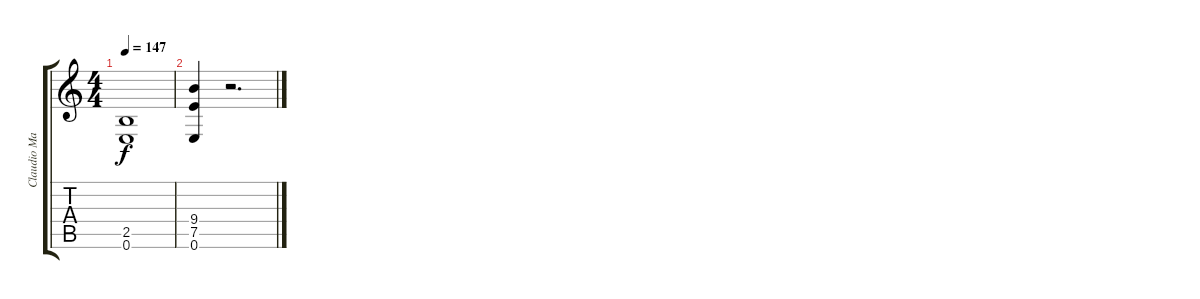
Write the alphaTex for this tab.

\track ("Claudio Marciello (Gtr 2)" "Claudio Ma") {instrument distortionguitar}
\staff {score tabs}
\tuning (E4 B3 G3 D3 A2 E2) {hide}
\ts (4 4)
\tempo 147
\clef g2
\ks c
(2.5{t} 0.6{t}).1{dy f} |
(9.4 7.5 0.6).4 r.2{d}
